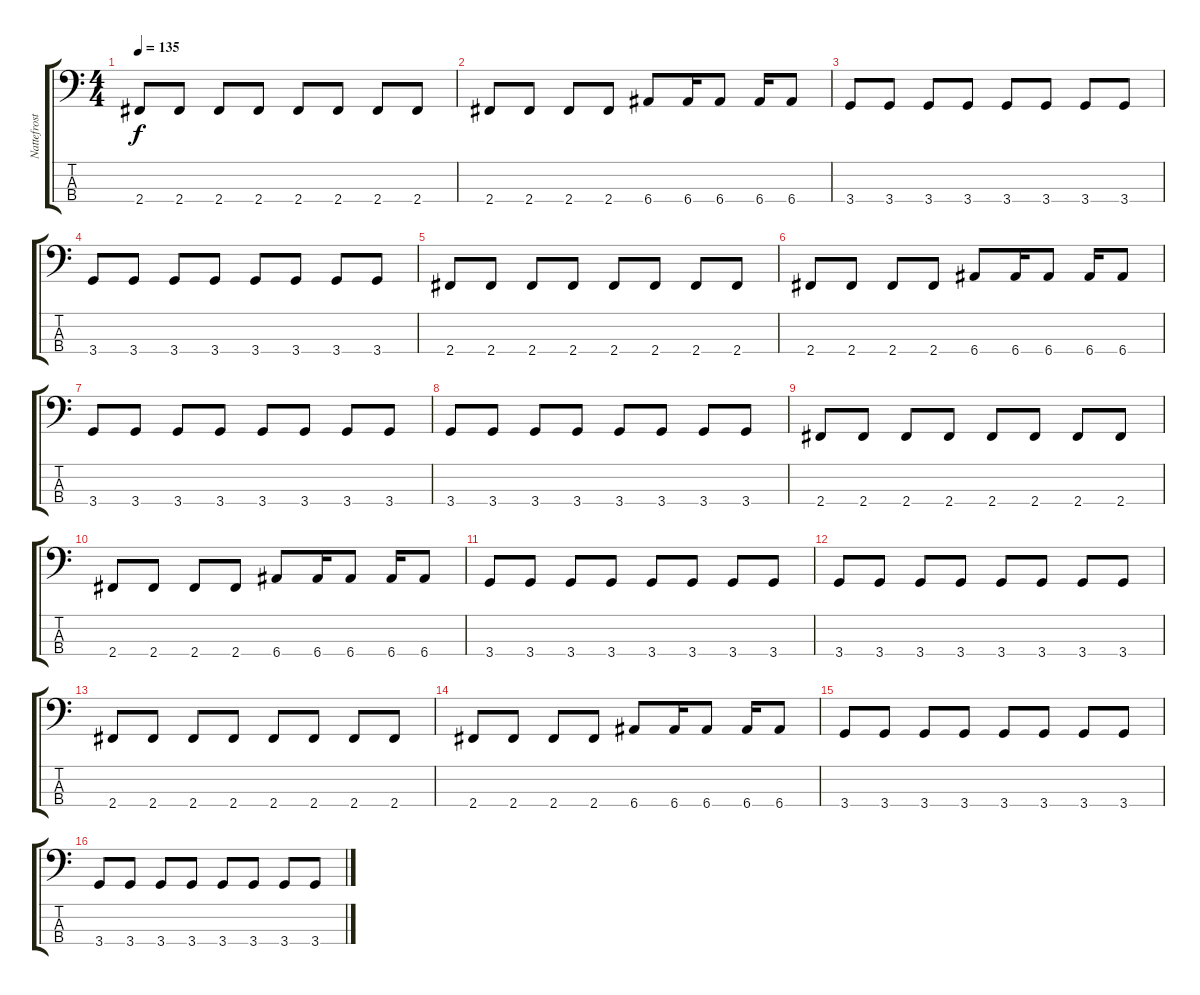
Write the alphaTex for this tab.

\track ("Nattefrost" "Nattefrost") {instrument electricbasspick}
\staff {score tabs}
\tuning (G2 D2 A1 E1) {hide}
\ts (4 4)
\tempo 135
\clef f4
\ks c
2.4.8{dy f} 2.4.8 2.4.8 2.4.8 2.4.8 2.4.8 2.4.8 2.4.8 |
2.4.8 2.4.8 2.4.8 2.4.8 6.4.8 6.4.16 6.4.8 6.4.16 6.4.8 |
3.4.8 3.4.8 3.4.8 3.4.8 3.4.8 3.4.8 3.4.8 3.4.8 |
3.4.8 3.4.8 3.4.8 3.4.8 3.4.8 3.4.8 3.4.8 3.4.8 |
2.4.8 2.4.8 2.4.8 2.4.8 2.4.8 2.4.8 2.4.8 2.4.8 |
2.4.8 2.4.8 2.4.8 2.4.8 6.4.8 6.4.16 6.4.8 6.4.16 6.4.8 |
3.4.8 3.4.8 3.4.8 3.4.8 3.4.8 3.4.8 3.4.8 3.4.8 |
3.4.8 3.4.8 3.4.8 3.4.8 3.4.8 3.4.8 3.4.8 3.4.8 |
2.4.8 2.4.8 2.4.8 2.4.8 2.4.8 2.4.8 2.4.8 2.4.8 |
2.4.8 2.4.8 2.4.8 2.4.8 6.4.8 6.4.16 6.4.8 6.4.16 6.4.8 |
3.4.8 3.4.8 3.4.8 3.4.8 3.4.8 3.4.8 3.4.8 3.4.8 |
3.4.8 3.4.8 3.4.8 3.4.8 3.4.8 3.4.8 3.4.8 3.4.8 |
2.4.8 2.4.8 2.4.8 2.4.8 2.4.8 2.4.8 2.4.8 2.4.8 |
2.4.8 2.4.8 2.4.8 2.4.8 6.4.8 6.4.16 6.4.8 6.4.16 6.4.8 |
3.4.8 3.4.8 3.4.8 3.4.8 3.4.8 3.4.8 3.4.8 3.4.8 |
3.4.8 3.4.8 3.4.8 3.4.8 3.4.8 3.4.8 3.4.8 3.4.8
